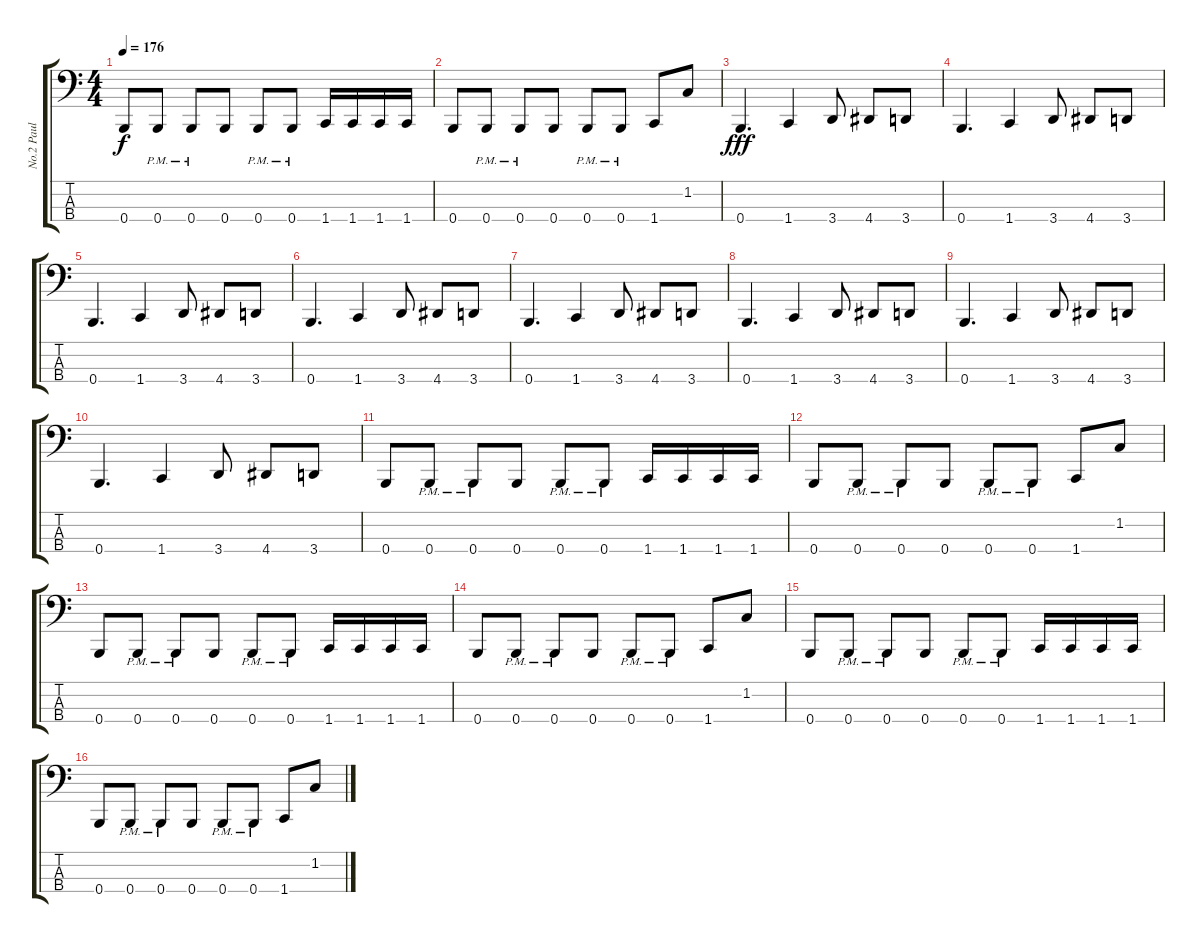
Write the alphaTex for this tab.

\track ("No.2 Paul" "No.2 Paul") {instrument fretlessbass}
\staff {score tabs}
\tuning (E2 B1 Gb1 B0) {hide}
\ts (4 4)
\tempo 176
\clef f4
\ks c
0.4.8{dy f} 0.4{pm}.8 0.4{pm}.8 0.4.8 0.4{pm}.8 0.4{pm}.8 1.4.16 1.4.16 1.4.16 1.4.16 |
0.4.8 0.4{pm}.8 0.4{pm}.8 0.4.8 0.4{pm}.8 0.4{pm}.8 1.4.8 1.2.8 |
0.4.4{d dy fff} 1.4.4 3.4.8 4.4.8 3.4.8 |
0.4.4{d} 1.4.4 3.4.8 4.4.8 3.4.8 |
0.4.4{d} 1.4.4 3.4.8 4.4.8 3.4.8 |
0.4.4{d} 1.4.4 3.4.8 4.4.8 3.4.8 |
0.4.4{d} 1.4.4 3.4.8 4.4.8 3.4.8 |
0.4.4{d} 1.4.4 3.4.8 4.4.8 3.4.8 |
0.4.4{d} 1.4.4 3.4.8 4.4.8 3.4.8 |
0.4.4{d} 1.4.4 3.4.8 4.4.8 3.4.8 |
0.4.8 0.4{pm}.8 0.4{pm}.8 0.4.8 0.4{pm}.8 0.4{pm}.8 1.4.16 1.4.16 1.4.16 1.4.16 |
0.4.8 0.4{pm}.8 0.4{pm}.8 0.4.8 0.4{pm}.8 0.4{pm}.8 1.4.8 1.2.8 |
0.4.8 0.4{pm}.8 0.4{pm}.8 0.4.8 0.4{pm}.8 0.4{pm}.8 1.4.16 1.4.16 1.4.16 1.4.16 |
0.4.8 0.4{pm}.8 0.4{pm}.8 0.4.8 0.4{pm}.8 0.4{pm}.8 1.4.8 1.2.8 |
0.4.8 0.4{pm}.8 0.4{pm}.8 0.4.8 0.4{pm}.8 0.4{pm}.8 1.4.16 1.4.16 1.4.16 1.4.16 |
0.4.8 0.4{pm}.8 0.4{pm}.8 0.4.8 0.4{pm}.8 0.4{pm}.8 1.4.8 1.2.8
